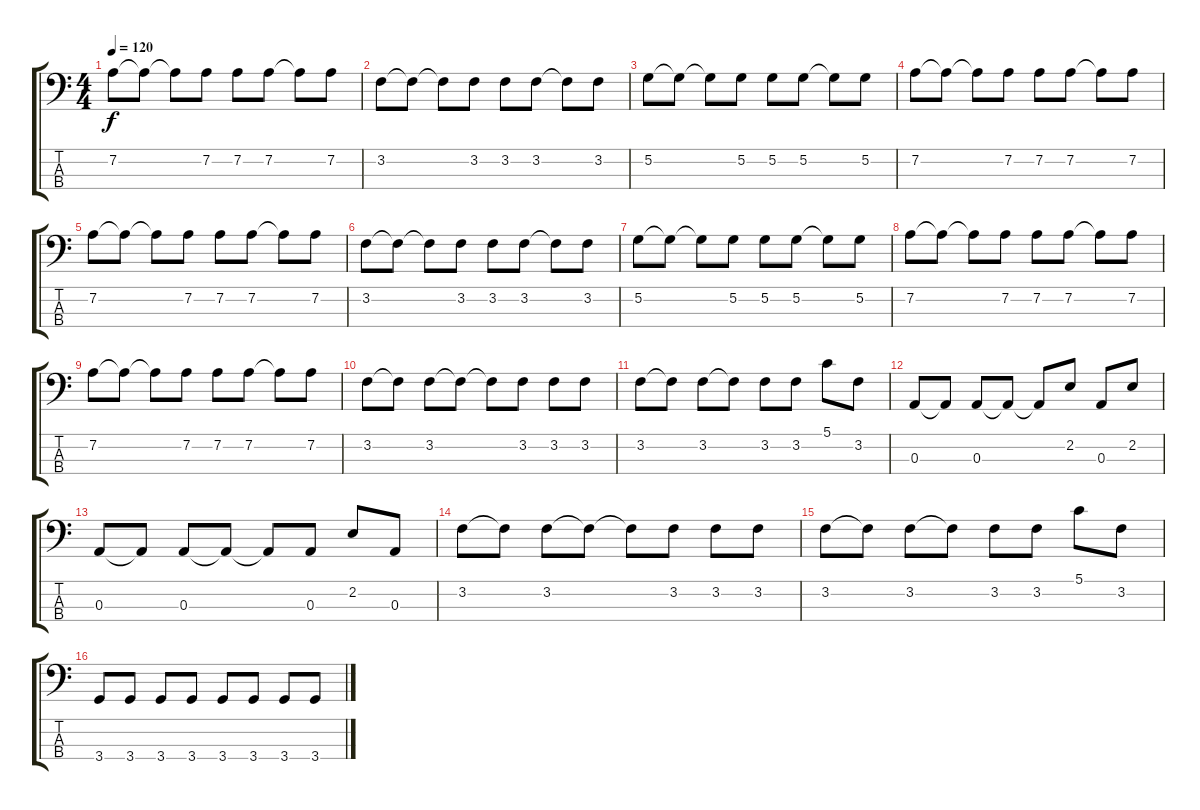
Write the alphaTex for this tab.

\track "" {instrument electricbassfinger}
\staff {score tabs}
\tuning (G2 D2 A1 E1) {hide}
\ts (4 4)
\tempo 120
\clef f4
\ks c
7.2.8{dy f} 7.2{t}.8 7.2{t}.8 7.2.8 7.2.8 7.2.8 7.2{t}.8 7.2.8 |
3.2.8 3.2{t}.8 3.2{t}.8 3.2.8 3.2.8 3.2.8 3.2{t}.8 3.2.8 |
5.2.8 5.2{t}.8 5.2{t}.8 5.2.8 5.2.8 5.2.8 5.2{t}.8 5.2.8 |
7.2.8 7.2{t}.8 7.2{t}.8 7.2.8 7.2.8 7.2.8 7.2{t}.8 7.2.8 |
7.2.8 7.2{t}.8 7.2{t}.8 7.2.8 7.2.8 7.2.8 7.2{t}.8 7.2.8 |
3.2.8 3.2{t}.8 3.2{t}.8 3.2.8 3.2.8 3.2.8 3.2{t}.8 3.2.8 |
5.2.8 5.2{t}.8 5.2{t}.8 5.2.8 5.2.8 5.2.8 5.2{t}.8 5.2.8 |
7.2.8 7.2{t}.8 7.2{t}.8 7.2.8 7.2.8 7.2.8 7.2{t}.8 7.2.8 |
7.2.8 7.2{t}.8 7.2{t}.8 7.2.8 7.2.8 7.2.8 7.2{t}.8 7.2.8 |
3.2.8 3.2{t}.8 3.2.8 3.2{t}.8 3.2{t}.8 3.2.8 3.2.8 3.2.8 |
3.2.8 3.2{t}.8 3.2.8 3.2{t}.8 3.2.8 3.2.8 5.1.8 3.2.8 |
0.3.8 0.3{t}.8 0.3.8 0.3{t}.8 0.3{t}.8 2.2.8 0.3.8 2.2.8 |
0.3.8 0.3{t}.8 0.3.8 0.3{t}.8 0.3{t}.8 0.3.8 2.2.8 0.3.8 |
3.2.8 3.2{t}.8 3.2.8 3.2{t}.8 3.2{t}.8 3.2.8 3.2.8 3.2.8 |
3.2.8 3.2{t}.8 3.2.8 3.2{t}.8 3.2.8 3.2.8 5.1.8 3.2.8 |
3.4.8 3.4.8 3.4.8 3.4.8 3.4.8 3.4.8 3.4.8 3.4.8
